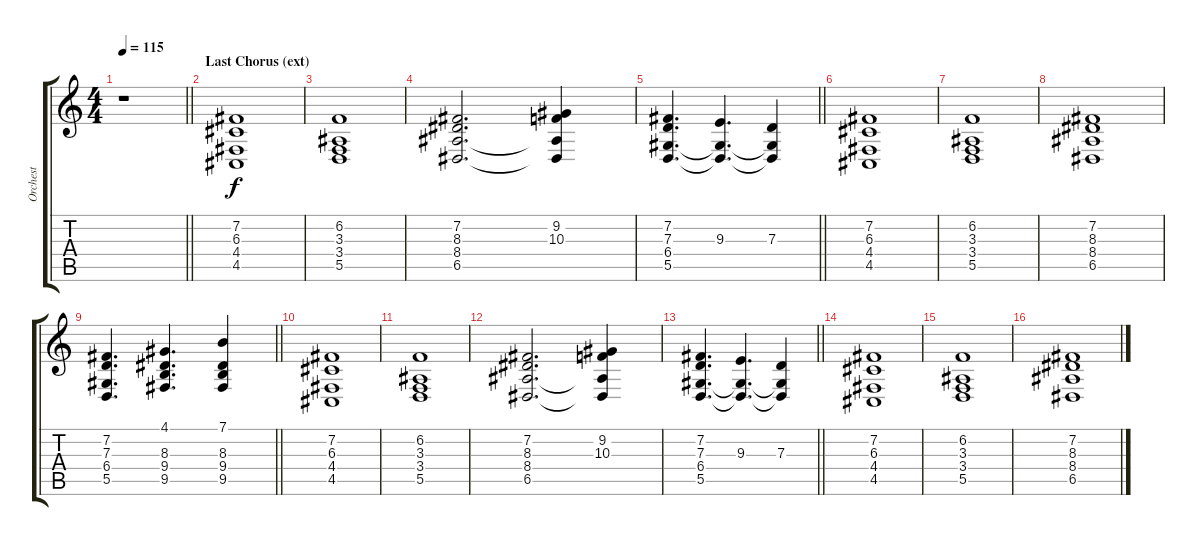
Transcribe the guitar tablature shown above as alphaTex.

\track ("Orchest" "Orchest") {instrument synthstrings1}
\staff {score tabs}
\tuning (E4 B3 G3 D3 A2 E2) {hide}
\ts (4 4)
\tempo 115
\clef g2
\barLineRight lightlight
\ks c
r.1{dy f} |
\section ("" "Last Chorus (ext)")
(7.2 6.3 4.4 4.5).1 |
(6.2 3.3 3.4 5.5).1 |
(7.2 8.3 8.4 6.5).2{d} (9.2 10.3 8.4{t} 6.5{t}).4 |
\barLineRight lightlight
(7.2 7.3 6.4 5.5).4{d} (9.3 6.4{t} 5.5{t}).4{d} (7.3 6.4{t} 5.5{t}).4 |
(7.2 6.3 4.4 4.5).1 |
(6.2 3.3 3.4 5.5).1 |
(7.2 8.3 8.4 6.5).1 |
\barLineRight lightlight
(7.2 7.3 6.4 5.5).4{d} (4.1 8.3 9.4 9.5).4{d} (7.1 8.3 9.4 9.5).4 |
(7.2 6.3 4.4 4.5).1 |
(6.2 3.3 3.4 5.5).1 |
(7.2 8.3 8.4 6.5).2{d} (9.2 10.3 8.4{t} 6.5{t}).4 |
\barLineRight lightlight
(7.2 7.3 6.4 5.5).4{d} (9.3 6.4{t} 5.5{t}).4{d} (7.3 6.4{t} 5.5{t}).4 |
(7.2 6.3 4.4 4.5).1 |
(6.2 3.3 3.4 5.5).1 |
(7.2 8.3 8.4 6.5).1
